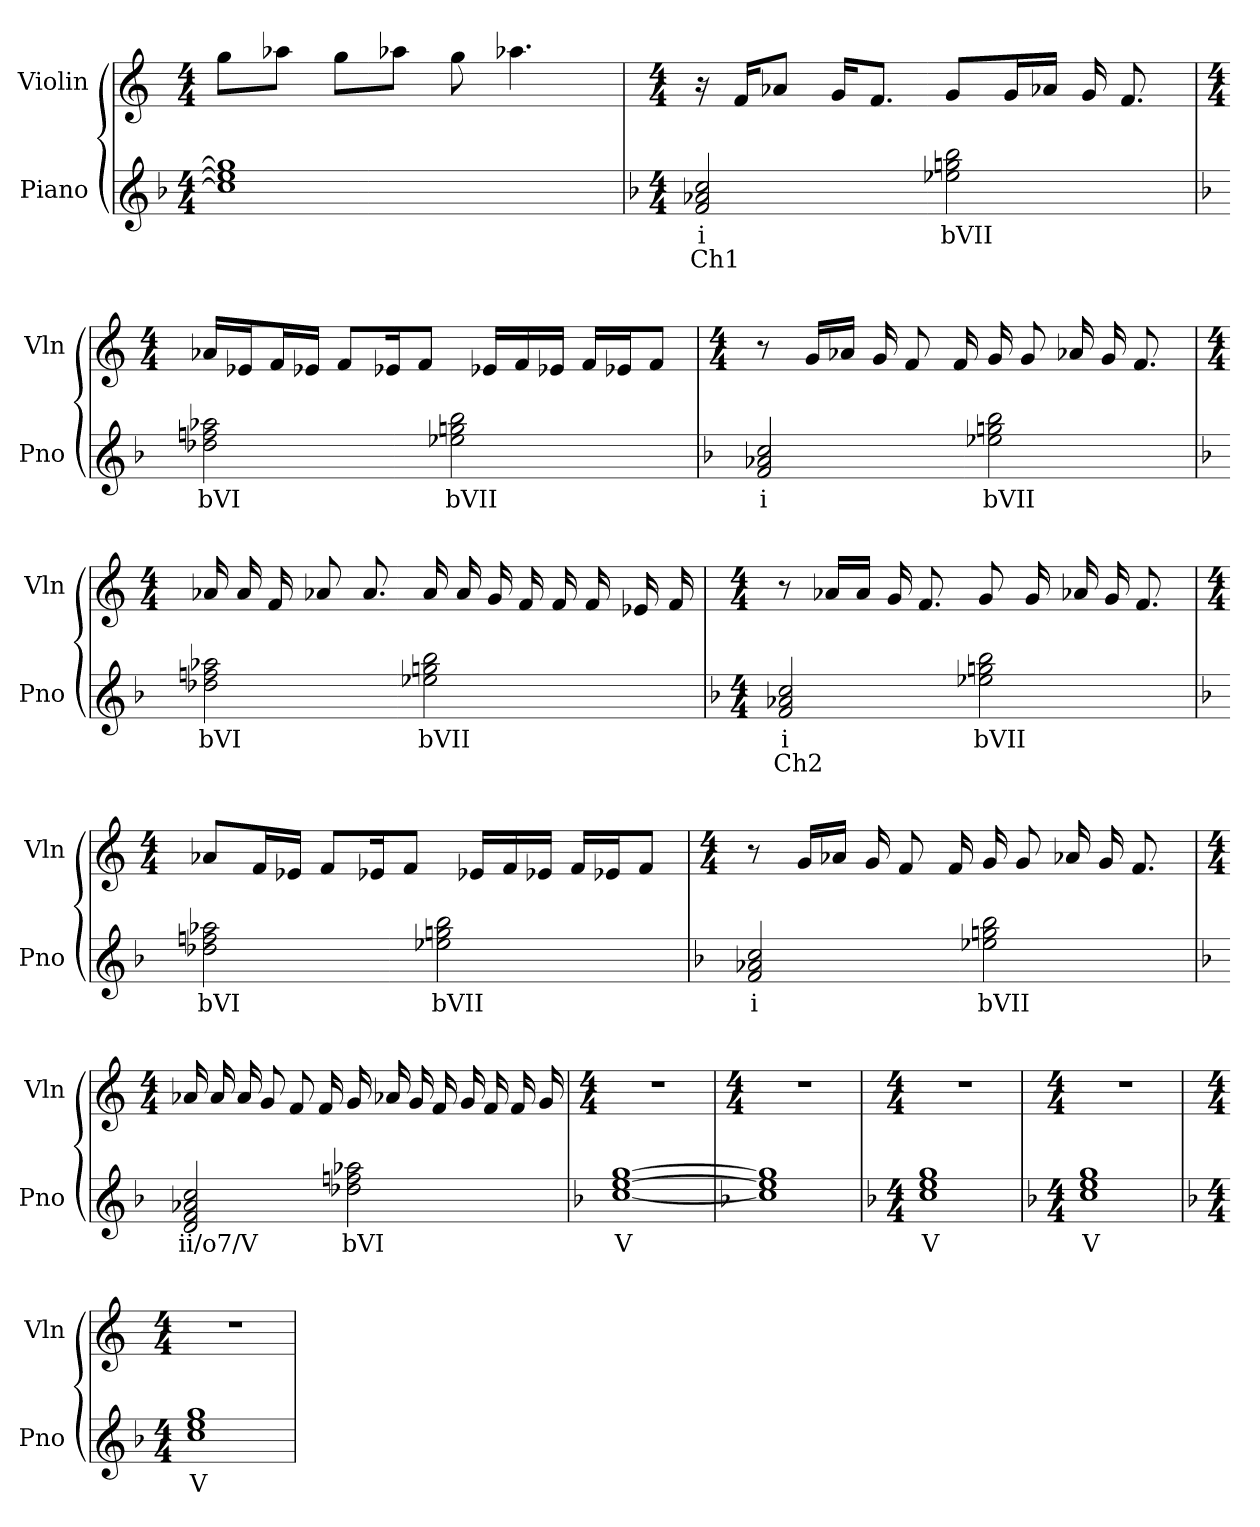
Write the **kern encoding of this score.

**kern	**text	**text	**kern
*part2	*part2	*part2	*part1
*staff2	*staff2	*staff2	*staff1
*I"Piano	*	*	*I"Violin
*I'Pno	*	*	*I'Vln
*k[b-]	*	*	*
*F:	*	*	*
*M4/4	*	*	*M4/4
=	=	=	=
1cc] 1ee] 1gg]	.	.	8ggL
.	.	.	8aa-XJ
.	.	.	8ggL
.	.	.	8aa-XJ
.	.	.	8gg
.	.	.	4.aa-X
=	=	=	=
*k[b-]	*	*	*
*F:	*	*	*
*M4/4	*	*	*M4/4
2f 2a-X 2cc	i	Ch1	16r
.	.	.	16fKL
.	.	.	8a-XJ
.	.	.	16gKL
.	.	.	8.fJ
2ee-X 2ggn 2bb-	bVII	.	8gL
.	.	.	16gL
.	.	.	16a-XJJ
.	.	.	16gLL
.	.	.	8.fJ
=	=	=	=
*k[b-]	*	*	*
*F:	*	*	*
*	*	*	*M4/4
2dd-X 2ffn 2aa-X	bVI	.	16a-XLL
.	.	.	16e-XJ
.	.	.	16fL
.	.	.	16e-XJJ
.	.	.	8fL
.	.	.	16e-XK
.	.	.	8fJ
2ee-X 2ggn 2bb-	bVII	.	.
.	.	.	16e-XLL
.	.	.	16f
.	.	.	16e-XJJ
.	.	.	16fLL
.	.	.	16e-XJ
.	.	.	8fJ
=	=	=	=
*k[b-]	*	*	*
*F:	*	*	*
*	*	*	*M4/4
2f 2a-X 2cc	i	.	8r
.	.	.	16gLL
.	.	.	16a-XJJ
.	.	.	16gLL
.	.	.	8f
.	.	.	16fJk
2ee-X 2ggn 2bb-	bVII	.	16gLL
.	.	.	8g
.	.	.	16a-XJk
.	.	.	16gLL
.	.	.	8.fJ
=	=	=	=
*k[b-]	*	*	*
*F:	*	*	*
*	*	*	*M4/4
2dd-X 2ffn 2aa-X	bVI	.	16a-XLL
.	.	.	16a-J
.	.	.	16fL
.	.	.	8a-XJ
.	.	.	8.a-L
2ee-X 2ggn 2bb-	bVII	.	16a-L
.	.	.	16a-J
.	.	.	16gL
.	.	.	16fJJ
.	.	.	16fLL
.	.	.	16fJ
.	.	.	16e-XL
.	.	.	16fJJ
=	=	=	=
*k[b-]	*	*	*
*F:	*	*	*
*M4/4	*	*	*M4/4
2f 2a-X 2cc	i	Ch2	8r
.	.	.	16a-XLL
.	.	.	16a-JJ
.	.	.	16gLL
.	.	.	8.fJ
2ee-X 2ggn 2bb-	bVII	.	8gL
.	.	.	16gL
.	.	.	16a-XJJ
.	.	.	16gLL
.	.	.	8.fJ
=	=	=	=
*k[b-]	*	*	*
*F:	*	*	*
*	*	*	*M4/4
2dd-X 2ffn 2aa-X	bVI	.	8a-XL
.	.	.	16fL
.	.	.	16e-XJJ
.	.	.	8fL
.	.	.	16e-XK
.	.	.	8fJ
2ee-X 2ggn 2bb-	bVII	.	.
.	.	.	16e-XLL
.	.	.	16f
.	.	.	16e-XJJ
.	.	.	16fLL
.	.	.	16e-XJ
.	.	.	8fJ
=	=	=	=
*k[b-]	*	*	*
*F:	*	*	*
*	*	*	*M4/4
2f 2a-X 2cc	i	.	8r
.	.	.	16gLL
.	.	.	16a-XJJ
.	.	.	16gLL
.	.	.	8f
.	.	.	16fJk
2ee-X 2ggn 2bb-	bVII	.	16gLL
.	.	.	8g
.	.	.	16a-XJk
.	.	.	16gLL
.	.	.	8.fJ
=	=	=	=
*k[b-]	*	*	*
*F:	*	*	*
*	*	*	*M4/4
2d 2f 2a-X 2cc	ii/o7/V	.	16a-XLL
.	.	.	16a-J
.	.	.	16a-L
.	.	.	8gJ
.	.	.	8fL
.	.	.	16fJk
2dd-X 2ffn 2aa-X	bVI	.	16gLL
.	.	.	16a-XJ
.	.	.	16gL
.	.	.	16fJJ
.	.	.	16gLL
.	.	.	16fJ
.	.	.	16fL
.	.	.	16gJJ
=	=	=	=
*k[b-]	*	*	*
*F:	*	*	*
*	*	*	*M4/4
[1cc [1ee [1gg	V	.	1r
=	=	=	=
*k[b-]	*	*	*
*F:	*	*	*
*	*	*	*M4/4
1cc] 1ee] 1gg]	.	.	1r
=	=	=	=
*k[b-]	*	*	*
*F:	*	*	*
*M4/4	*	*	*M4/4
1cc 1ee 1gg	V	.	1r
=	=	=	=
*k[b-]	*	*	*
*F:	*	*	*
*M4/4	*	*	*M4/4
1cc 1ee 1gg	V	.	1r
=	=	=	=
*k[b-]	*	*	*
*F:	*	*	*
*M4/4	*	*	*M4/4
1cc 1ee 1gg	V	.	1r
=	=	=	=
*-	*-	*-	*-
